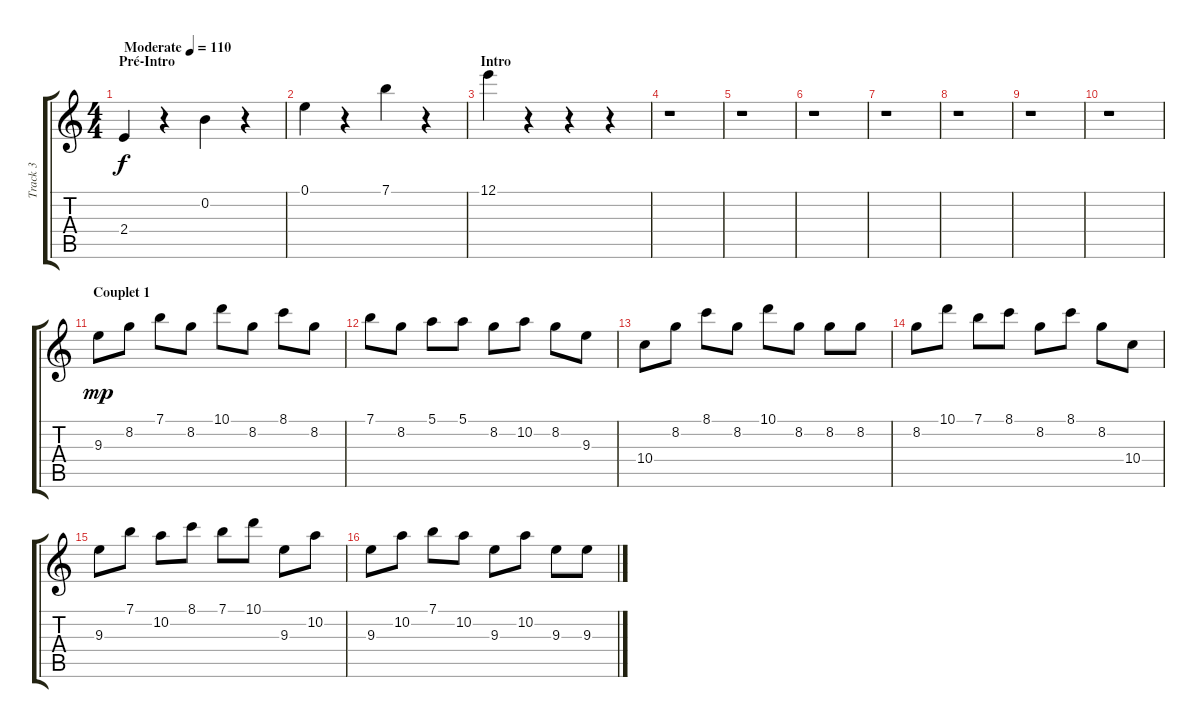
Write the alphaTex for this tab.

\track ("Track 3" "Track 3") {instrument acousticguitarsteel}
\staff {score tabs}
\tuning (E4 B3 G3 D3 A2 E2) {hide}
\ts (4 4)
\section ("" "Pré-Intro")
\tempo (110 "Moderate")
\clef g2
\ks c
2.4.4{dy f instrument acousticguitarsteel} r.4 0.2.4 r.4 |
0.1.4 r.4 7.1.4 r.4 |
\section ("" "Intro")
12.1.4 r.4 r.4 r.4 |
r.1 |
r.1 |
r.1 |
r.1 |
r.1 |
r.1 |
r.1 |
\section ("" "Couplet 1")
9.3.8{dy mp} 8.2.8 7.1.8 8.2.8 10.1.8 8.2.8 8.1.8 8.2.8 |
7.1.8 8.2.8 5.1.8 5.1.8 8.2.8 10.2.8 8.2.8 9.3.8 |
10.4.8 8.2.8 8.1.8 8.2.8 10.1.8 8.2.8 8.2.8 8.2.8 |
8.2.8 10.1.8 7.1.8 8.1.8 8.2.8 8.1.8 8.2.8 10.4.8 |
9.3.8 7.1.8 10.2.8 8.1.8 7.1.8 10.1.8 9.3.8 10.2.8 |
9.3.8 10.2.8 7.1.8 10.2.8 9.3.8 10.2.8 9.3.8 9.3.8
